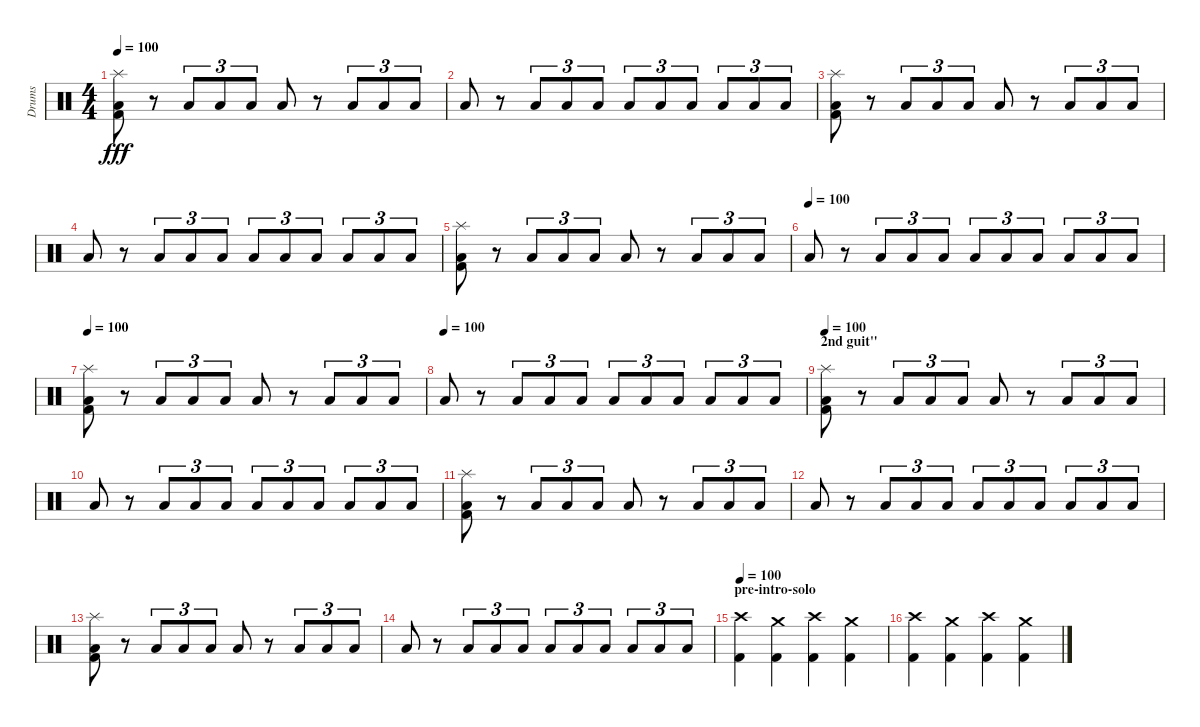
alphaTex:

\track ("Drums" "Drums") {instrument percussion}
\staff {score}
\articulation defaults
\ts (4 4)
\tempo 100
\clef neutral
\ks c
("Low Tom (hit)" "Kick (hit) 2" "Splash (hit)").8{dy fff volume 16} r.8 "Low Tom (hit)".8{tu (3 2)} "Low Tom (hit)".8{tu (3 2)} "Low Tom (hit)".8{tu (3 2)} "Low Tom (hit)".8 r.8 "Low Tom (hit)".8{tu (3 2)} "Low Tom (hit)".8{tu (3 2)} "Low Tom (hit)".8{tu (3 2)} |
"Low Tom (hit)".8 r.8 "Low Tom (hit)".8{tu (3 2)} "Low Tom (hit)".8{tu (3 2)} "Low Tom (hit)".8{tu (3 2)} "Low Tom (hit)".8{tu (3 2)} "Low Tom (hit)".8{tu (3 2)} "Low Tom (hit)".8{tu (3 2)} "Low Tom (hit)".8{tu (3 2)} "Low Tom (hit)".8{tu (3 2)} "Low Tom (hit)".8{tu (3 2)} |
("Low Tom (hit)" "Kick (hit) 2" "Splash (hit)").8{volume 16} r.8 "Low Tom (hit)".8{tu (3 2)} "Low Tom (hit)".8{tu (3 2)} "Low Tom (hit)".8{tu (3 2)} "Low Tom (hit)".8 r.8 "Low Tom (hit)".8{tu (3 2)} "Low Tom (hit)".8{tu (3 2)} "Low Tom (hit)".8{tu (3 2)} |
"Low Tom (hit)".8 r.8 "Low Tom (hit)".8{tu (3 2)} "Low Tom (hit)".8{tu (3 2)} "Low Tom (hit)".8{tu (3 2)} "Low Tom (hit)".8{tu (3 2)} "Low Tom (hit)".8{tu (3 2)} "Low Tom (hit)".8{tu (3 2)} "Low Tom (hit)".8{tu (3 2)} "Low Tom (hit)".8{tu (3 2)} "Low Tom (hit)".8{tu (3 2)} |
("Low Tom (hit)" "Kick (hit) 2" "Splash (hit)").8{volume 16} r.8 "Low Tom (hit)".8{tu (3 2)} "Low Tom (hit)".8{tu (3 2)} "Low Tom (hit)".8{tu (3 2)} "Low Tom (hit)".8 r.8 "Low Tom (hit)".8{tu (3 2)} "Low Tom (hit)".8{tu (3 2)} "Low Tom (hit)".8{tu (3 2)} |
\tempo (100)
"Low Tom (hit)".8 r.8 "Low Tom (hit)".8{tu (3 2)} "Low Tom (hit)".8{tu (3 2)} "Low Tom (hit)".8{tu (3 2)} "Low Tom (hit)".8{tu (3 2)} "Low Tom (hit)".8{tu (3 2)} "Low Tom (hit)".8{tu (3 2)} "Low Tom (hit)".8{tu (3 2)} "Low Tom (hit)".8{tu (3 2)} "Low Tom (hit)".8{tu (3 2)} |
\tempo 100
("Low Tom (hit)" "Kick (hit) 2" "Splash (hit)").8{volume 16} r.8 "Low Tom (hit)".8{tu (3 2)} "Low Tom (hit)".8{tu (3 2)} "Low Tom (hit)".8{tu (3 2)} "Low Tom (hit)".8 r.8 "Low Tom (hit)".8{tu (3 2)} "Low Tom (hit)".8{tu (3 2)} "Low Tom (hit)".8{tu (3 2)} |
\tempo (100)
"Low Tom (hit)".8 r.8 "Low Tom (hit)".8{tu (3 2)} "Low Tom (hit)".8{tu (3 2)} "Low Tom (hit)".8{tu (3 2)} "Low Tom (hit)".8{tu (3 2)} "Low Tom (hit)".8{tu (3 2)} "Low Tom (hit)".8{tu (3 2)} "Low Tom (hit)".8{tu (3 2)} "Low Tom (hit)".8{tu (3 2)} "Low Tom (hit)".8{tu (3 2)} |
\section ("" "2nd guit''")
\tempo 100
("Low Tom (hit)" "Kick (hit) 2" "Splash (hit)").8{volume 16} r.8 "Low Tom (hit)".8{tu (3 2)} "Low Tom (hit)".8{tu (3 2)} "Low Tom (hit)".8{tu (3 2)} "Low Tom (hit)".8 r.8 "Low Tom (hit)".8{tu (3 2)} "Low Tom (hit)".8{tu (3 2)} "Low Tom (hit)".8{tu (3 2)} |
"Low Tom (hit)".8 r.8 "Low Tom (hit)".8{tu (3 2)} "Low Tom (hit)".8{tu (3 2)} "Low Tom (hit)".8{tu (3 2)} "Low Tom (hit)".8{tu (3 2)} "Low Tom (hit)".8{tu (3 2)} "Low Tom (hit)".8{tu (3 2)} "Low Tom (hit)".8{tu (3 2)} "Low Tom (hit)".8{tu (3 2)} "Low Tom (hit)".8{tu (3 2)} |
("Low Tom (hit)" "Kick (hit) 2" "Splash (hit)").8{volume 16} r.8 "Low Tom (hit)".8{tu (3 2)} "Low Tom (hit)".8{tu (3 2)} "Low Tom (hit)".8{tu (3 2)} "Low Tom (hit)".8 r.8 "Low Tom (hit)".8{tu (3 2)} "Low Tom (hit)".8{tu (3 2)} "Low Tom (hit)".8{tu (3 2)} |
"Low Tom (hit)".8 r.8 "Low Tom (hit)".8{tu (3 2)} "Low Tom (hit)".8{tu (3 2)} "Low Tom (hit)".8{tu (3 2)} "Low Tom (hit)".8{tu (3 2)} "Low Tom (hit)".8{tu (3 2)} "Low Tom (hit)".8{tu (3 2)} "Low Tom (hit)".8{tu (3 2)} "Low Tom (hit)".8{tu (3 2)} "Low Tom (hit)".8{tu (3 2)} |
("Low Tom (hit)" "Kick (hit) 2" "Splash (hit)").8{volume 16} r.8 "Low Tom (hit)".8{tu (3 2)} "Low Tom (hit)".8{tu (3 2)} "Low Tom (hit)".8{tu (3 2)} "Low Tom (hit)".8 r.8 "Low Tom (hit)".8{tu (3 2)} "Low Tom (hit)".8{tu (3 2)} "Low Tom (hit)".8{tu (3 2)} |
"Low Tom (hit)".8 r.8 "Low Tom (hit)".8{tu (3 2)} "Low Tom (hit)".8{tu (3 2)} "Low Tom (hit)".8{tu (3 2)} "Low Tom (hit)".8{tu (3 2)} "Low Tom (hit)".8{tu (3 2)} "Low Tom (hit)".8{tu (3 2)} "Low Tom (hit)".8{tu (3 2)} "Low Tom (hit)".8{tu (3 2)} "Low Tom (hit)".8{tu (3 2)} |
\section ("" "pre-intro-solo")
\tempo 100
("Kick (hit) 2" "Crash high (hit)").4{balance 4} ("Kick (hit) 2" "Crash medium (hit)").4{balance 12} ("Kick (hit) 2" "Crash high (hit)").4{balance 4} ("Kick (hit) 2" "Crash medium (hit)").4{balance 12} |
("Kick (hit) 2" "Crash high (hit)").4{balance 4} ("Kick (hit) 2" "Crash medium (hit)").4{balance 4} ("Kick (hit) 2" "Crash high (hit)").4{balance 12} ("Kick (hit) 2" "Crash medium (hit)").4{balance 4}
